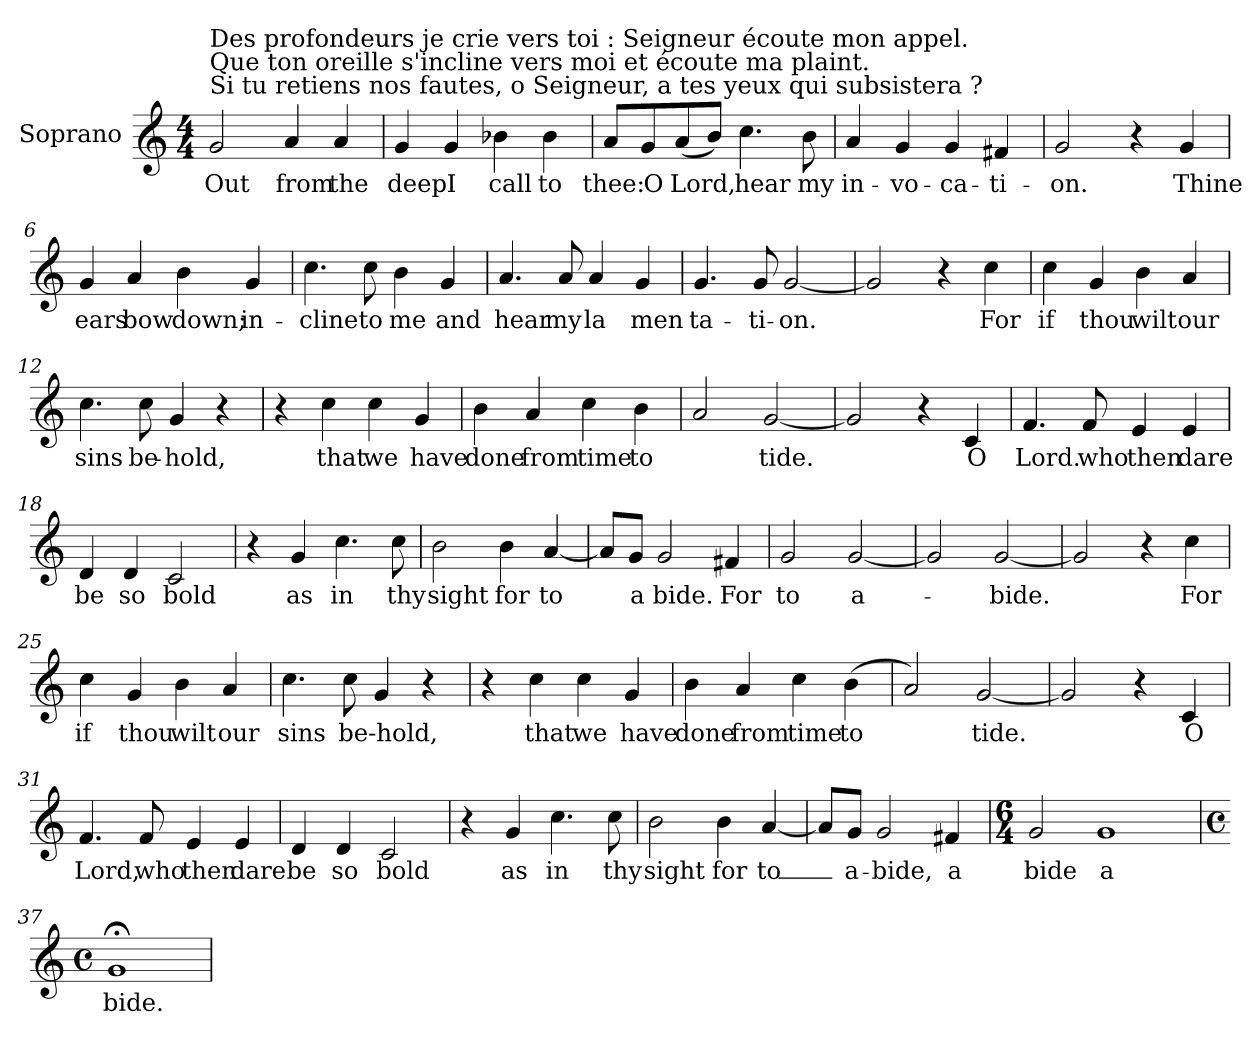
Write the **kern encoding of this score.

**kern	**text
*part1	*part1
*staff1	*staff1
*I"Soprano	*
*I'S	*
*clefG2	*
*k[]	*
*C:	*
*M4/4	*
=1	=1
!LO:TX:a:t=Des profondeurs je crie vers toi &colon; Seigneur écoute mon appel.\nQue ton oreille s'incline vers moi et écoute ma plaint.\nSi tu retiens nos fautes, o Seigneur, a tes yeux qui subsistera ?	!
2g/	Out
4a/	from
4a/	the
=2	=2
4g/	deep
4g/	I
4b-X\	call
4b-\	to
=3	=3
8a/L	thee:
8g/	O
(8a/	Lord,
8b/J)	.
4.cc\	hear
8b\	my
=4	=4
4a/	in-
4g/	vo-
4g/	ca-
4f#X/	ti-
=5	=5
2g/	-on.
4r	.
4g/	Thine
!!LO:LB:g=z
=6	=6
4g/	ears
4a/	bow
4b\	down;
4g/	in-
=7	=7
4.cc\	cline
8cc\	to
4b\	me
4g/	and
=8	=8
4.a/	hear
8a/	my
4a/	la
4g/	men
=9	=9
4.g/	ta-
8g/	ti-
[2g/	on.
=10	=10
2g/]	.
4r	.
4cc\	For
=11	=11
4cc\	if
4g/	thou
4b\	wilt
4a/	our
=12	=12
4.cc\	sins
8cc\	be-
4g/	hold,
4r	.
!!LO:LB:g=z
=13	=13
4r	.
4cc\	that
4cc\	we
4g/	have
=14	=14
4b\	done
4a/	from
4cc\	time
4b\	to
=15	=15
2a/	.
[2g/	tide.
=16	=16
2g/]	.
4r	.
4c/	O
=17	=17
4.f/	Lord.
8f/	who
4e/	then
4e/	dare
=18	=18
4d/	be
4d/	so
2c/	bold
=19	=19
4r	.
4g/	as
4.cc\	in
8cc\	thy
=20	=20
2b\	sight
4b\	for
[4a/	to
!!LO:LB:g=z
=21	=21
8a/L]	.
8g/J	a
2g/	bide.
4f#X/	For
=22	=22
2g/	to
[2g/	a-
=23	=23
2g/]	.
[2g/	bide.
=24	=24
2g/]	.
4r	.
4cc\	For
=25	=25
4cc\	if
4g/	thou
4b\	wilt
4a/	our
=26	=26
4.cc\	sins
8cc\	be-hold,
4g/	.
4r	.
=27	=27
4r	.
4cc\	that
4cc\	we
4g/	have
=28	=28
4b\	done
4a/	from
4cc\	time
(4b\	to
!!LO:LB:g=z
=29	=29
2a/)	.
[2g/	tide.
=30	=30
2g/]	.
4r	.
4c/	O
=31	=31
4.f/	Lord,
8f/	who
4e/	then
4e/	dare
=32	=32
4d/	be
4d/	so
2c/	bold
=33	=33
4r	.
4g/	as
4.cc\	in
8cc\	thy
=34	=34
2b\	sight
4b\	for
[4a/	to_
=35	=35
8a/L]	.
8g/J	a-
2g/	bide,
4f#X/	a
=36	=36
*M6/4	*
2g/	bide
1g	a
=37	=37
*M4/4	*
*met(c)	*
1g;<	bide.
=	=
*-	*-
